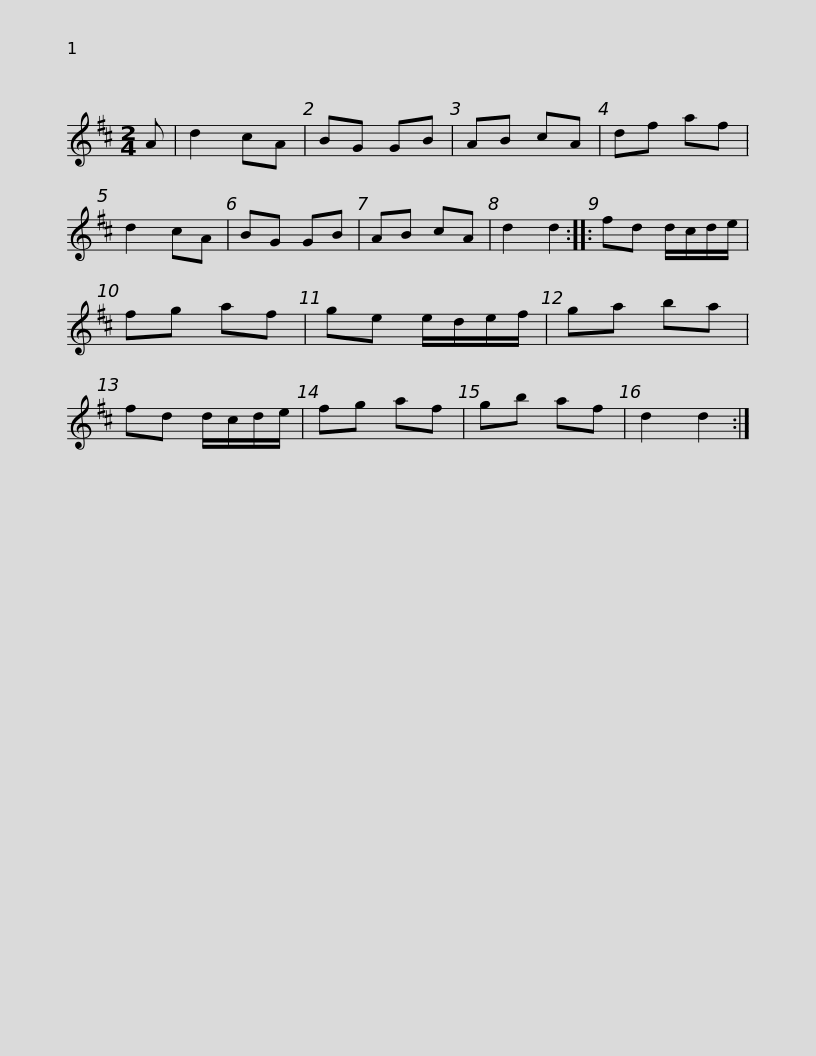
X:1
L:1/8
M:2/4
I:linebreak $
K:D
V:1 treble
V:1
 A | d2 cA | BG GB | AB cA | df af | %5
 d2 cA | BG GB | AB cA | d2 d2 :: fd d/c/d/e/ | %10
 fg af |$ ge e/d/e/f/ | ga ba | fd d/c/d/e/ | fg af | %15
 gb af | d2 d2 :| %17
